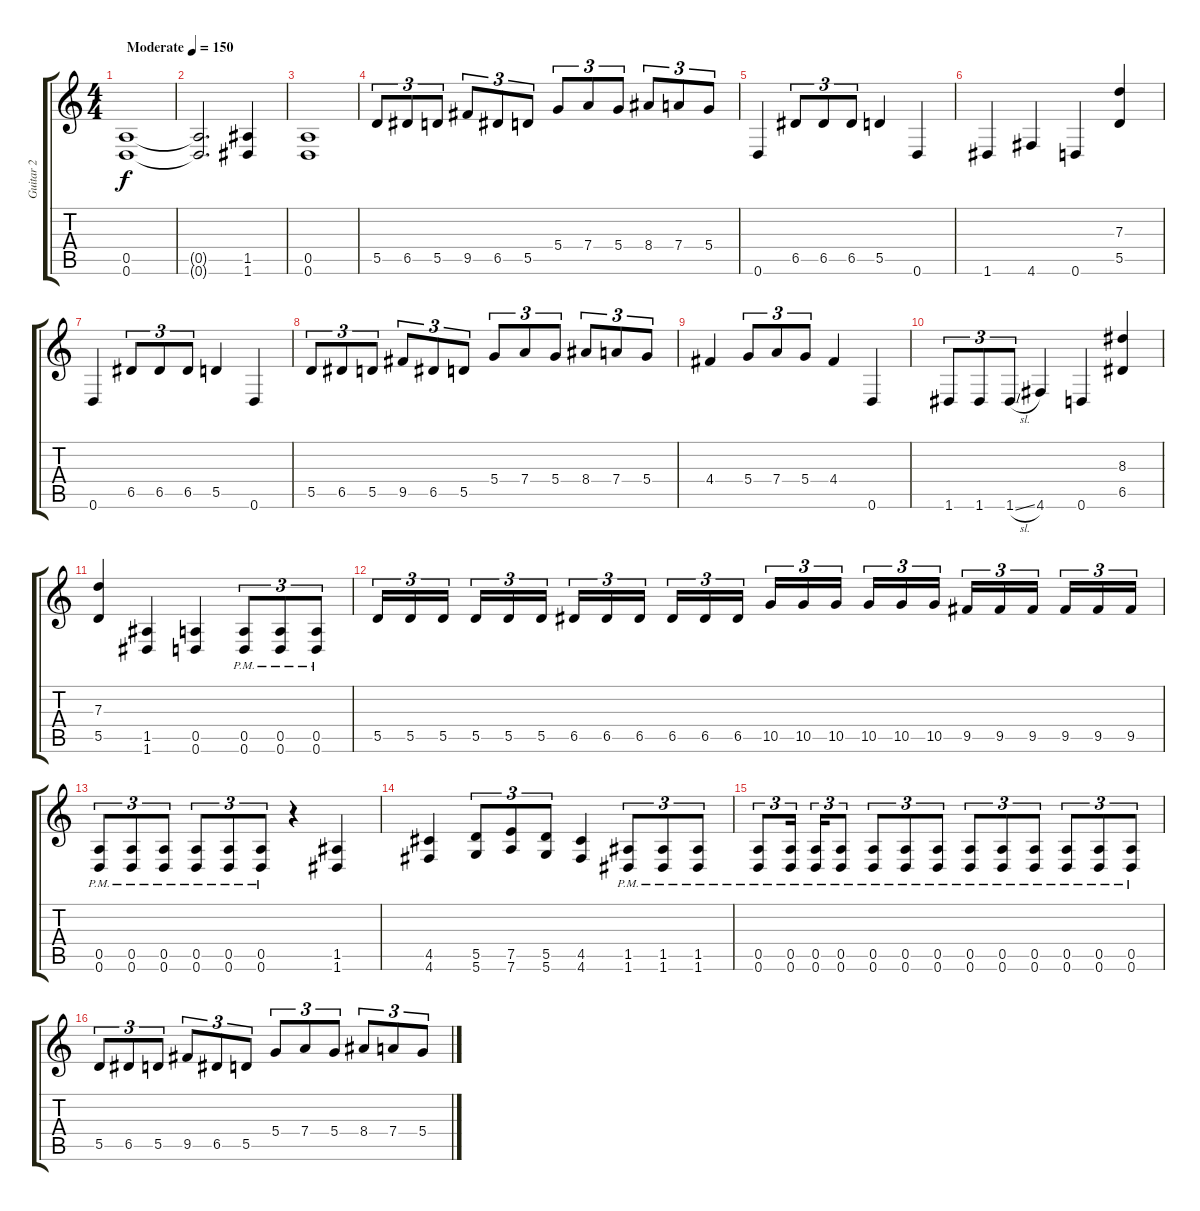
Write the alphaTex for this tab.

\track ("Guitar 2" "Guitar 2") {instrument distortionguitar}
\staff {score tabs}
\tuning (E4 B3 G3 D3 A2 D2) {hide}
\ts (4 4)
\tempo (150 "Moderate")
\clef g2
\ks c
(0.5 0.6).1{dy f instrument distortionguitar} |
(0.5{t} 0.6{t}).2{d} (1.5 1.6).4 |
(0.5 0.6).1 |
5.5.8{tu (3 2)} 6.5.8{tu (3 2)} 5.5.8{tu (3 2)} 9.5.8{tu (3 2)} 6.5.8{tu (3 2)} 5.5.8{tu (3 2)} 5.4.8{tu (3 2)} 7.4.8{tu (3 2)} 5.4.8{tu (3 2)} 8.4.8{tu (3 2)} 7.4.8{tu (3 2)} 5.4.8{tu (3 2)} |
0.6.4 6.5.8{tu (3 2)} 6.5.8{tu (3 2)} 6.5.8{tu (3 2)} 5.5.4 0.6.4 |
1.6.4 4.6.4 0.6.4 (7.3 5.5).4 |
0.6.4 6.5.8{tu (3 2)} 6.5.8{tu (3 2)} 6.5.8{tu (3 2)} 5.5.4 0.6.4 |
5.5.8{tu (3 2)} 6.5.8{tu (3 2)} 5.5.8{tu (3 2)} 9.5.8{tu (3 2)} 6.5.8{tu (3 2)} 5.5.8{tu (3 2)} 5.4.8{tu (3 2)} 7.4.8{tu (3 2)} 5.4.8{tu (3 2)} 8.4.8{tu (3 2)} 7.4.8{tu (3 2)} 5.4.8{tu (3 2)} |
4.4.4 5.4.8{tu (3 2)} 7.4.8{tu (3 2)} 5.4.8{tu (3 2)} 4.4.4 0.6.4 |
1.6.8{tu (3 2)} 1.6.8{tu (3 2)} 1.6{sl}.8{tu (3 2)} 4.6.4 0.6.4 (8.3 6.5).4 |
(7.3 5.5).4 (1.5 1.6).4 (0.5 0.6).4 (0.5{pm} 0.6{pm}).8{tu (3 2)} (0.5{pm} 0.6{pm}).8{tu (3 2)} (0.5{pm} 0.6{pm}).8{tu (3 2)} |
5.5.16{tu (3 2)} 5.5.16{tu (3 2)} 5.5.16{tu (3 2) beam splitsecondary} 5.5.16{tu (3 2)} 5.5.16{tu (3 2)} 5.5.16{tu (3 2)} 6.5.16{tu (3 2)} 6.5.16{tu (3 2)} 6.5.16{tu (3 2) beam splitsecondary} 6.5.16{tu (3 2)} 6.5.16{tu (3 2)} 6.5.16{tu (3 2)} 10.5.16{tu (3 2)} 10.5.16{tu (3 2)} 10.5.16{tu (3 2) beam splitsecondary} 10.5.16{tu (3 2)} 10.5.16{tu (3 2)} 10.5.16{tu (3 2)} 9.5.16{tu (3 2)} 9.5.16{tu (3 2)} 9.5.16{tu (3 2) beam splitsecondary} 9.5.16{tu (3 2)} 9.5.16{tu (3 2)} 9.5.16{tu (3 2)} |
(0.5{pm} 0.6{pm}).8{tu (3 2)} (0.5{pm} 0.6{pm}).8{tu (3 2)} (0.5{pm} 0.6{pm}).8{tu (3 2)} (0.5{pm} 0.6{pm}).8{tu (3 2)} (0.5{pm} 0.6{pm}).8{tu (3 2)} (0.5{pm} 0.6{pm}).8{tu (3 2)} r.4 (1.5 1.6).4 |
(4.5 4.6).4 (5.5 5.6).8{tu (3 2)} (7.5 7.6).8{tu (3 2)} (5.5 5.6).8{tu (3 2)} (4.5 4.6).4 (1.5{pm} 1.6{pm}).8{tu (3 2)} (1.5{pm} 1.6{pm}).8{tu (3 2)} (1.5{pm} 1.6{pm}).8{tu (3 2)} |
(0.5{pm} 0.6{pm}).8{tu (3 2)} (0.5{pm} 0.6{pm}).16{tu (3 2) beam splitsecondary} (0.5{pm} 0.6{pm}).16{tu (3 2)} (0.5{pm} 0.6{pm}).8{tu (3 2)} (0.5{pm} 0.6{pm}).8{tu (3 2)} (0.5{pm} 0.6{pm}).8{tu (3 2)} (0.5{pm} 0.6{pm}).8{tu (3 2)} (0.5{pm} 0.6{pm}).8{tu (3 2)} (0.5{pm} 0.6{pm}).8{tu (3 2)} (0.5{pm} 0.6{pm}).8{tu (3 2)} (0.5{pm} 0.6{pm}).8{tu (3 2)} (0.5{pm} 0.6{pm}).8{tu (3 2)} (0.5{pm} 0.6{pm}).8{tu (3 2)} |
5.5.8{tu (3 2)} 6.5.8{tu (3 2)} 5.5.8{tu (3 2)} 9.5.8{tu (3 2)} 6.5.8{tu (3 2)} 5.5.8{tu (3 2)} 5.4.8{tu (3 2)} 7.4.8{tu (3 2)} 5.4.8{tu (3 2)} 8.4.8{tu (3 2)} 7.4.8{tu (3 2)} 5.4.8{tu (3 2)}
